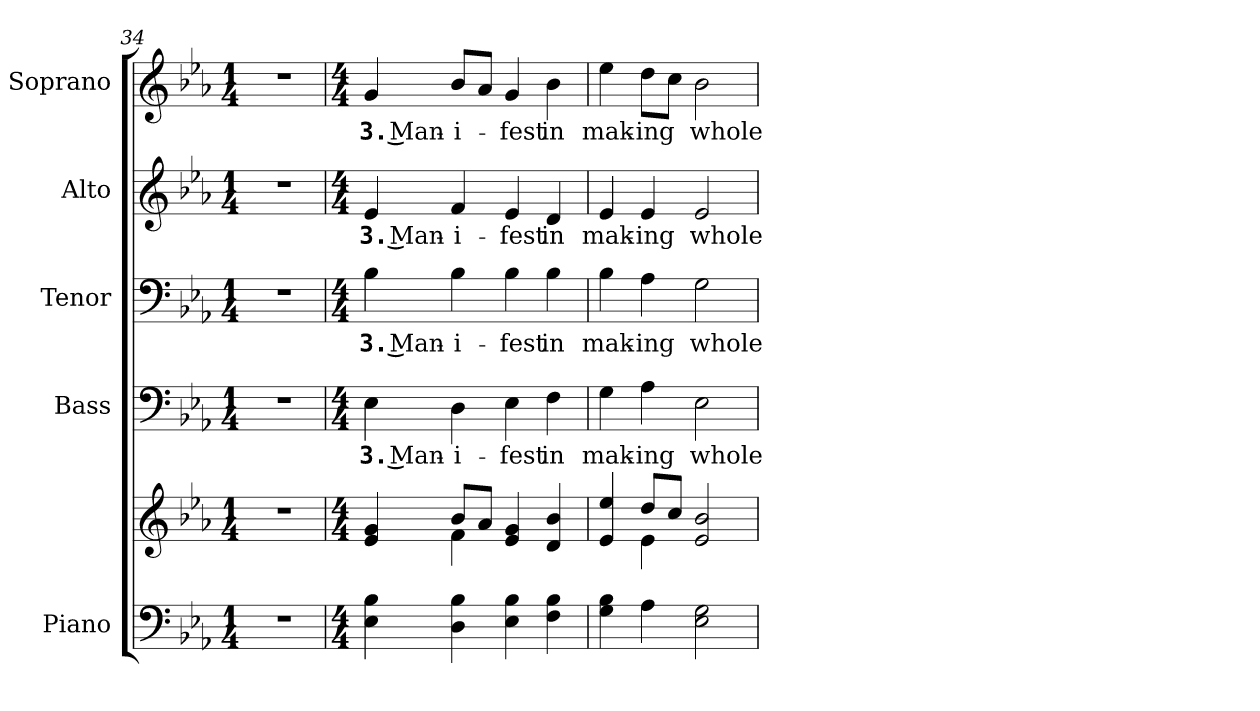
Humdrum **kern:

**kern	**kern	**kern	**text	**kern	**text	**kern	**text	**kern	**text
*part5	*part5	*part4	*part4	*part3	*part3	*part2	*part2	*part1	*part1
*staff6	*staff5	*staff4	*staff4	*staff3	*staff3	*staff2	*staff2	*staff1	*staff1
*I"Piano	*	*I"Bass	*	*I"Tenor	*	*I"Alto	*	*I"Soprano	*
*I'Pno.	*	*I'B.	*	*I'T.	*	*I'A.	*	*I'S.	*
*clefF4	*clefG2	*clefF4	*	*clefF4	*	*clefG2	*	*clefG2	*
*k[b-e-a-]	*k[b-e-a-]	*k[b-e-a-]	*	*k[b-e-a-]	*	*k[b-e-a-]	*	*k[b-e-a-]	*
*E-:	*E-:	*E-:	*	*E-:	*	*E-:	*	*E-:	*
*M1/4	*M1/4	*M1/4	*	*M1/4	*	*M1/4	*	*M1/4	*
=34	=34	=34	=34	=34	=34	=34	=34	=34	=34
!LO:N:vis=1	!LO:N:vis=1	!LO:N:vis=1	!	!LO:N:vis=1	!	!LO:N:vis=1	!	!LO:N:vis=1	!
4r	4r	4r	.	4r	.	4r	.	4r	.
!!LO:PB:g=z
=35	=35	=35	=35	=35	=35	=35	=35	=35	=35
*M4/4	*M4/4	*M4/4	*	*M4/4	*	*M4/4	*	*M4/4	*
*	*^	*	*	*	*	*	*	*	*
!	!	!	!	!LO:LY:b:color=#000000	!	!	!	!	!	!
!	!	!	!	!	!	!LO:LY:b:color=#000000	!	!	!	!
!	!	!	!	!	!	!	!	!LO:LY:b:color=#000000	!	!
!	!	!	!	!	!	!	!	!	!	!LO:LY:b:color=#000000
4E-i\ 4B-i	4e-i/ 4gi	4ryy	4E-i\	3. Man-	4B-i\	3. Man-	4e-i/	3. Man-	4gi/	3. Man-
!	!	!	!	!LO:LY:b:color=#000000	!	!	!	!	!	!
!	!	!	!	!	!	!LO:LY:b:color=#000000	!	!	!	!
!	!	!	!	!	!	!	!	!LO:LY:b:color=#000000	!	!
!	!	!	!	!	!	!	!	!	!	!LO:LY:b:color=#000000
4Di\ 4B-i	8b-i/L	4fi\	4Di\	-i-	4B-i\	-i-	4fi/	-i-	8b-i/L	-i-
.	8a-i/J	.	.	.	.	.	.	.	8a-i/J	.
!	!	!	!	!LO:LY:b:color=#000000	!	!	!	!	!	!
!	!	!	!	!	!	!LO:LY:b:color=#000000	!	!	!	!
!	!	!	!	!	!	!	!	!LO:LY:b:color=#000000	!	!
!	!	!	!	!	!	!	!	!	!	!LO:LY:b:color=#000000
4E-i\ 4B-i	4e-i/ 4gi	2ryy	4E-i\	-fest	4B-i\	-fest	4e-i/	-fest	4gi/	-fest
!	!	!	!	!LO:LY:b:color=#000000	!	!	!	!	!	!
!	!	!	!	!	!	!LO:LY:b:color=#000000	!	!	!	!
!	!	!	!	!	!	!	!	!LO:LY:b:color=#000000	!	!
!	!	!	!	!	!	!	!	!	!	!LO:LY:b:color=#000000
4Fi\ 4B-i	4di/ 4b-i	.	4Fi\	in	4B-i\	in	4di/	in	4b-i\	in
=36	=36	=36	=36	=36	=36	=36	=36	=36	=36	=36
!	!	!	!	!LO:LY:b:color=#000000	!	!	!	!	!	!
!	!	!	!	!	!	!LO:LY:b:color=#000000	!	!	!	!
!	!	!	!	!	!	!	!	!LO:LY:b:color=#000000	!	!
!	!	!	!	!	!	!	!	!	!	!LO:LY:b:color=#000000
4Gi\ 4B-i	4e-i/ 4ee-i	4ryy	4Gi\	mak-	4B-i\	mak-	4e-i/	mak-	4ee-i\	mak-
!	!	!	!	!LO:LY:b:color=#000000	!	!	!	!	!	!
!	!	!	!	!	!	!LO:LY:b:color=#000000	!	!	!	!
!	!	!	!	!	!	!	!	!LO:LY:b:color=#000000	!	!
!	!	!	!	!	!	!	!	!	!	!LO:LY:b:color=#000000
4A-i\	8ddi/L	4e-i\	4A-i\	-ing	4A-i\	-ing	4e-i/	-ing	8ddi\L	-ing
.	8cci/J	.	.	.	.	.	.	.	8cci\J	.
!	!	!	!	!LO:LY:b:color=#000000	!	!	!	!	!	!
!	!	!	!	!	!	!LO:LY:b:color=#000000	!	!	!	!
!	!	!	!	!	!	!	!	!LO:LY:b:color=#000000	!	!
!	!	!	!	!	!	!	!	!	!	!LO:LY:b:color=#000000
2E-i\ 2Gi	2e-i/ 2b-i	2ryy	2E-i\	whole	2Gi\	whole	2e-i/	whole	2b-i\	whole
*	*v	*v	*	*	*	*	*	*	*	*
=	=	=	=	=	=	=	=	=	=
*-	*-	*-	*-	*-	*-	*-	*-	*-	*-
